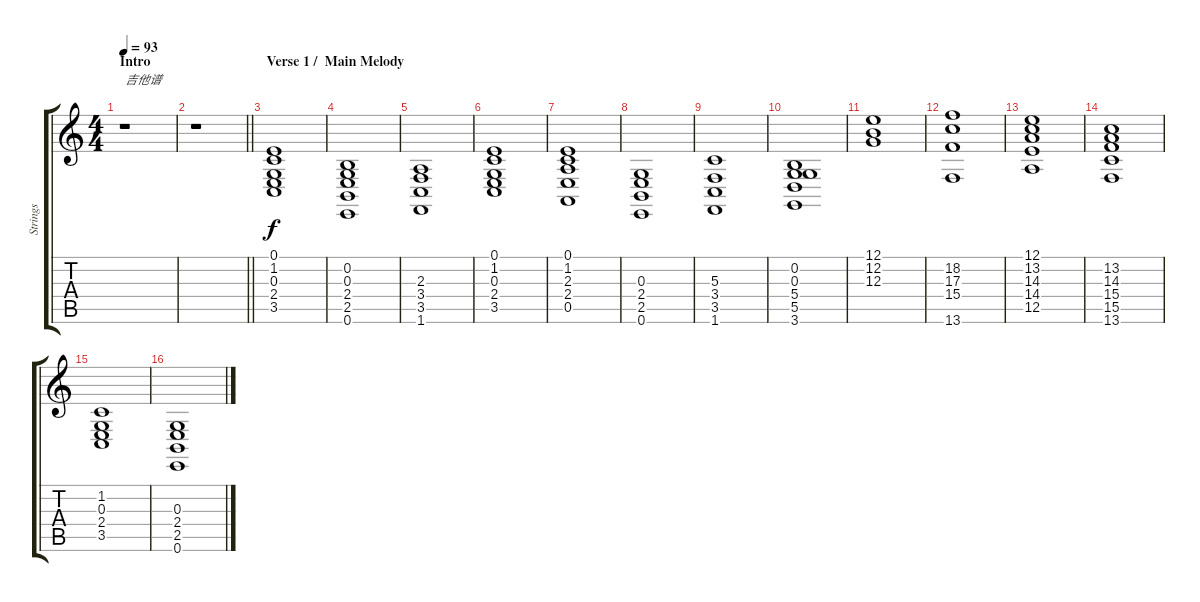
\track ("Strings" "Strings") {instrument stringensemble1}
\staff {score tabs}
\tuning (E4 B3 G3 D3 A2 E2) {hide}
\ts (4 4)
\section ("" "Intro")
\tempo 93
\clef g2
\ks c
r.1{txt "吉他谱" dy f instrument stringensemble1} |
\barLineRight lightlight
r.1 |
\section ("" "Verse 1 /  Main Melody")
(0.1 1.2 0.3 2.4 3.5).1 |
(0.2 0.3 2.4 2.5 0.6).1 |
(2.3 3.4 3.5 1.6).1 |
(0.1 1.2 0.3 2.4 3.5).1 |
(0.1 1.2 2.3 2.4 0.5).1 |
(0.3 2.4 2.5 0.6).1 |
(5.3 3.4 3.5 1.6).1 |
(0.2 0.3 5.4 5.5 3.6).1 |
(12.1 12.2 12.3).1 |
(18.2 17.3 15.4 13.6).1 |
(12.1 13.2 14.3 14.4 12.5).1 |
(13.2 14.3 15.4 15.5 13.6).1 |
(1.2 0.3 2.4 3.5).1 |
(0.3 2.4 2.5 0.6).1
